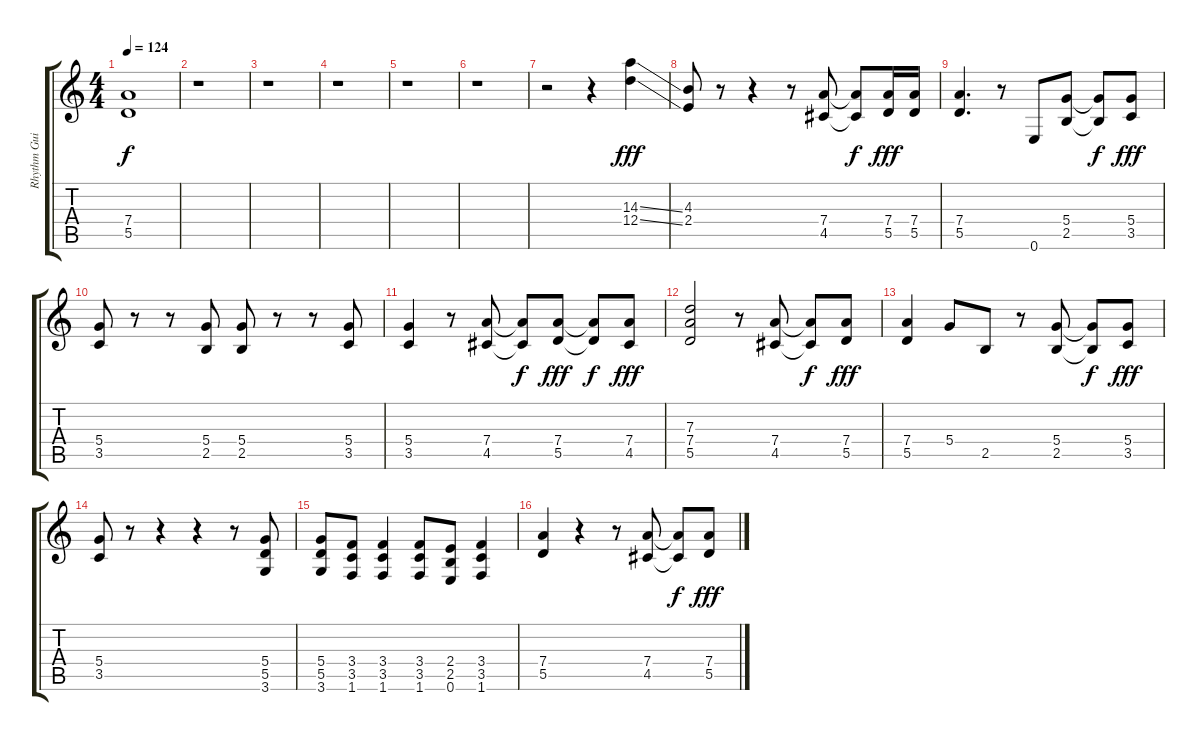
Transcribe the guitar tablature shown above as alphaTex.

\track ("Rhythm Guitar 2" "Rhythm Gui") {instrument distortionguitar}
\staff {score tabs}
\tuning (E4 B3 G3 D3 A2 E2) {hide}
\ts (4 4)
\tempo 124
\clef g2
\ks c
(7.4{t} 5.5{t}).1{dy f} |
r.1 |
r.1 |
r.1 |
r.1 |
r.1 |
r.2 r.4 (14.3{ss} 12.4{ss}).4{dy fff} |
(4.3 2.4).8 r.8 r.4 r.8 (7.4 4.5).8 (7.4{t} 4.5{t}).8{dy f} (7.4 5.5).16{dy fff} (7.4 5.5).16 |
(7.4 5.5).4{d} r.8 0.6.8 (5.4 2.5).8 (5.4{t} 2.5{t}).8{dy f} (5.4 3.5).8{dy fff} |
(5.4 3.5).8 r.8 r.8 (5.4 2.5).8 (5.4 2.5).8 r.8 r.8 (5.4 3.5).8 |
(5.4 3.5).4 r.8 (7.4 4.5).8 (7.4{t} 4.5{t}).8{dy f} (7.4 5.5).8{dy fff} (7.4{t} 5.5{t}).8{dy f} (7.4 4.5).8{dy fff} |
(7.3 7.4 5.5).2 r.8 (7.4 4.5).8 (7.4{t} 4.5{t}).8{dy f} (7.4 5.5).8{dy fff} |
(7.4 5.5).4 5.4.8 2.5.8 r.8 (5.4 2.5).8 (5.4{t} 2.5{t}).8{dy f} (5.4 3.5).8{dy fff} |
(5.4 3.5).8 r.8 r.4 r.4 r.8 (5.4 5.5 3.6).8 |
(5.4 5.5 3.6).8 (3.4 3.5 1.6).8 (3.4 3.5 1.6).4 (3.4 3.5 1.6).8 (2.4 2.5 0.6).8 (3.4 3.5 1.6).4 |
(7.4 5.5).4 r.4 r.8 (7.4 4.5).8 (7.4{t} 4.5{t}).8{dy f} (7.4 5.5).8{dy fff}
